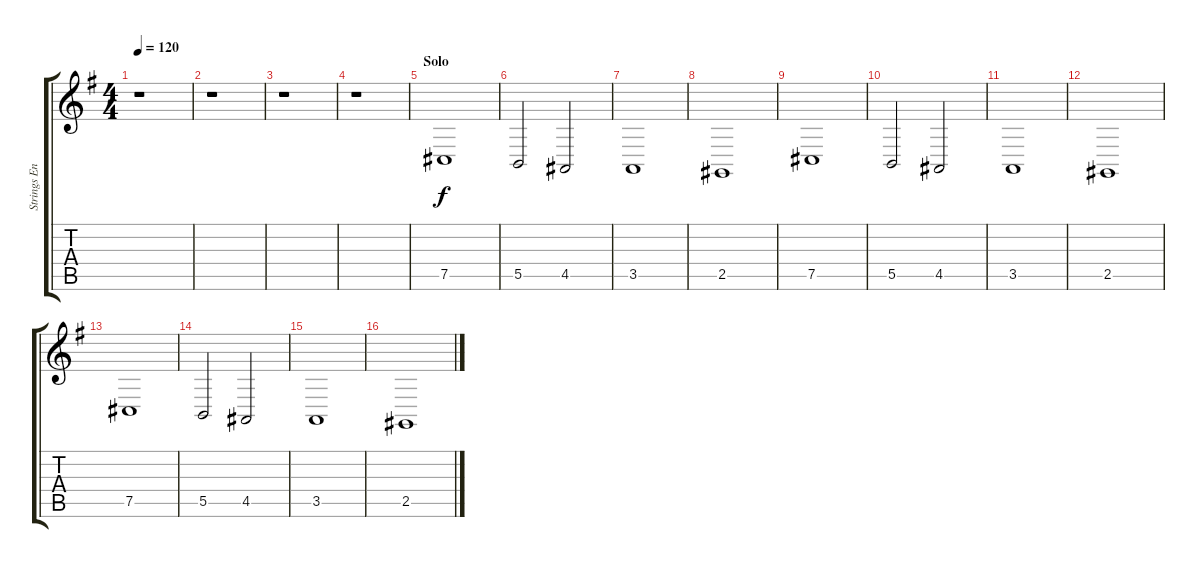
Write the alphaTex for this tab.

\track ("Strings Ensemble" "Strings En") {instrument stringensemble1}
\staff {score tabs}
\tuning (Db4 Ab3 E3 B2 Gb2 Db2) {hide}
\ts (4 4)
\tempo 120
\clef g2
\ks g
r.1{dy f} |
r.1 |
r.1 |
r.1 |
\section ("" "Solo")
7.5.1{instrument overdrivenguitar} |
5.5.2 4.5.2 |
3.5.1 |
2.5.1 |
7.5.1 |
5.5.2 4.5.2 |
3.5.1 |
2.5.1 |
7.5.1 |
5.5.2 4.5.2 |
3.5.1 |
2.5.1
